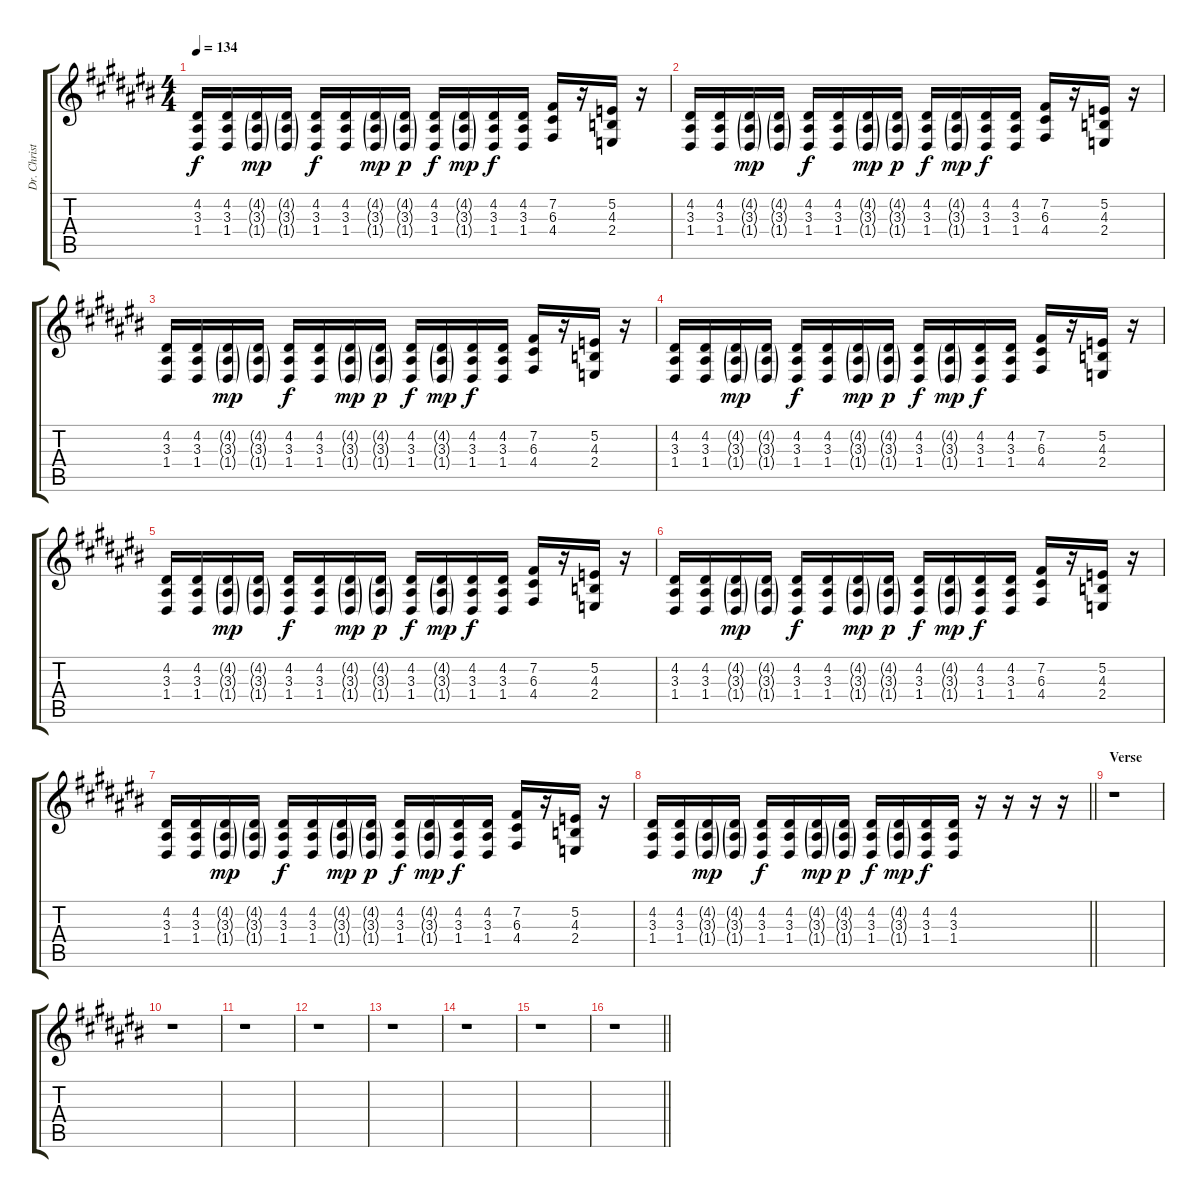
\track ("Dr. Christian Lorenz - Keyboard IV" "Dr. Christ") {instrument lead8bassandlead}
\staff {score tabs}
\tuning (E4 B3 G3 D3 A2 D2) {hide}
\ts (4 4)
\tempo 134
\clef g2
\ks c#
(4.2 3.3 1.4).16{dy f} (4.2 3.3 1.4).16 (4.2{g} 3.3{g} 1.4{g}).16{dy mp} (4.2{g} 3.3{g} 1.4{g}).16 (4.2 3.3 1.4).16{dy f} (4.2 3.3 1.4).16 (4.2{g} 3.3{g} 1.4{g}).16{dy mp} (4.2{g} 3.3{g} 1.4{g}).16{dy p} (4.2 3.3 1.4).16{dy f} (4.2{g} 3.3{g} 1.4{g}).16{dy mp} (4.2 3.3 1.4).16{dy f} (4.2 3.3 1.4).16 (7.2 6.3 4.4).16 r.16 (5.2 4.3 2.4).16 r.16 |
(4.2 3.3 1.4).16 (4.2 3.3 1.4).16 (4.2{g} 3.3{g} 1.4{g}).16{dy mp} (4.2{g} 3.3{g} 1.4{g}).16 (4.2 3.3 1.4).16{dy f} (4.2 3.3 1.4).16 (4.2{g} 3.3{g} 1.4{g}).16{dy mp} (4.2{g} 3.3{g} 1.4{g}).16{dy p} (4.2 3.3 1.4).16{dy f} (4.2{g} 3.3{g} 1.4{g}).16{dy mp} (4.2 3.3 1.4).16{dy f} (4.2 3.3 1.4).16 (7.2 6.3 4.4).16 r.16 (5.2 4.3 2.4).16 r.16 |
(4.2 3.3 1.4).16 (4.2 3.3 1.4).16 (4.2{g} 3.3{g} 1.4{g}).16{dy mp} (4.2{g} 3.3{g} 1.4{g}).16 (4.2 3.3 1.4).16{dy f} (4.2 3.3 1.4).16 (4.2{g} 3.3{g} 1.4{g}).16{dy mp} (4.2{g} 3.3{g} 1.4{g}).16{dy p} (4.2 3.3 1.4).16{dy f} (4.2{g} 3.3{g} 1.4{g}).16{dy mp} (4.2 3.3 1.4).16{dy f} (4.2 3.3 1.4).16 (7.2 6.3 4.4).16 r.16 (5.2 4.3 2.4).16 r.16 |
(4.2 3.3 1.4).16 (4.2 3.3 1.4).16 (4.2{g} 3.3{g} 1.4{g}).16{dy mp} (4.2{g} 3.3{g} 1.4{g}).16 (4.2 3.3 1.4).16{dy f} (4.2 3.3 1.4).16 (4.2{g} 3.3{g} 1.4{g}).16{dy mp} (4.2{g} 3.3{g} 1.4{g}).16{dy p} (4.2 3.3 1.4).16{dy f} (4.2{g} 3.3{g} 1.4{g}).16{dy mp} (4.2 3.3 1.4).16{dy f} (4.2 3.3 1.4).16 (7.2 6.3 4.4).16 r.16 (5.2 4.3 2.4).16 r.16 |
(4.2 3.3 1.4).16 (4.2 3.3 1.4).16 (4.2{g} 3.3{g} 1.4{g}).16{dy mp} (4.2{g} 3.3{g} 1.4{g}).16 (4.2 3.3 1.4).16{dy f} (4.2 3.3 1.4).16 (4.2{g} 3.3{g} 1.4{g}).16{dy mp} (4.2{g} 3.3{g} 1.4{g}).16{dy p} (4.2 3.3 1.4).16{dy f} (4.2{g} 3.3{g} 1.4{g}).16{dy mp} (4.2 3.3 1.4).16{dy f} (4.2 3.3 1.4).16 (7.2 6.3 4.4).16 r.16 (5.2 4.3 2.4).16 r.16 |
(4.2 3.3 1.4).16 (4.2 3.3 1.4).16 (4.2{g} 3.3{g} 1.4{g}).16{dy mp} (4.2{g} 3.3{g} 1.4{g}).16 (4.2 3.3 1.4).16{dy f} (4.2 3.3 1.4).16 (4.2{g} 3.3{g} 1.4{g}).16{dy mp} (4.2{g} 3.3{g} 1.4{g}).16{dy p} (4.2 3.3 1.4).16{dy f} (4.2{g} 3.3{g} 1.4{g}).16{dy mp} (4.2 3.3 1.4).16{dy f} (4.2 3.3 1.4).16 (7.2 6.3 4.4).16 r.16 (5.2 4.3 2.4).16 r.16 |
(4.2 3.3 1.4).16 (4.2 3.3 1.4).16 (4.2{g} 3.3{g} 1.4{g}).16{dy mp} (4.2{g} 3.3{g} 1.4{g}).16 (4.2 3.3 1.4).16{dy f} (4.2 3.3 1.4).16 (4.2{g} 3.3{g} 1.4{g}).16{dy mp} (4.2{g} 3.3{g} 1.4{g}).16{dy p} (4.2 3.3 1.4).16{dy f} (4.2{g} 3.3{g} 1.4{g}).16{dy mp} (4.2 3.3 1.4).16{dy f} (4.2 3.3 1.4).16 (7.2 6.3 4.4).16 r.16 (5.2 4.3 2.4).16 r.16 |
\barLineRight lightlight
(4.2 3.3 1.4).16 (4.2 3.3 1.4).16 (4.2{g} 3.3{g} 1.4{g}).16{dy mp} (4.2{g} 3.3{g} 1.4{g}).16 (4.2 3.3 1.4).16{dy f} (4.2 3.3 1.4).16 (4.2{g} 3.3{g} 1.4{g}).16{dy mp} (4.2{g} 3.3{g} 1.4{g}).16{dy p} (4.2 3.3 1.4).16{dy f} (4.2{g} 3.3{g} 1.4{g}).16{dy mp} (4.2 3.3 1.4).16{dy f} (4.2 3.3 1.4).16 r.16 r.16 r.16 r.16 |
\section ("" "Verse")
r.1 |
r.1 |
r.1 |
r.1 |
r.1 |
r.1 |
r.1 |
\barLineRight lightlight
r.1
